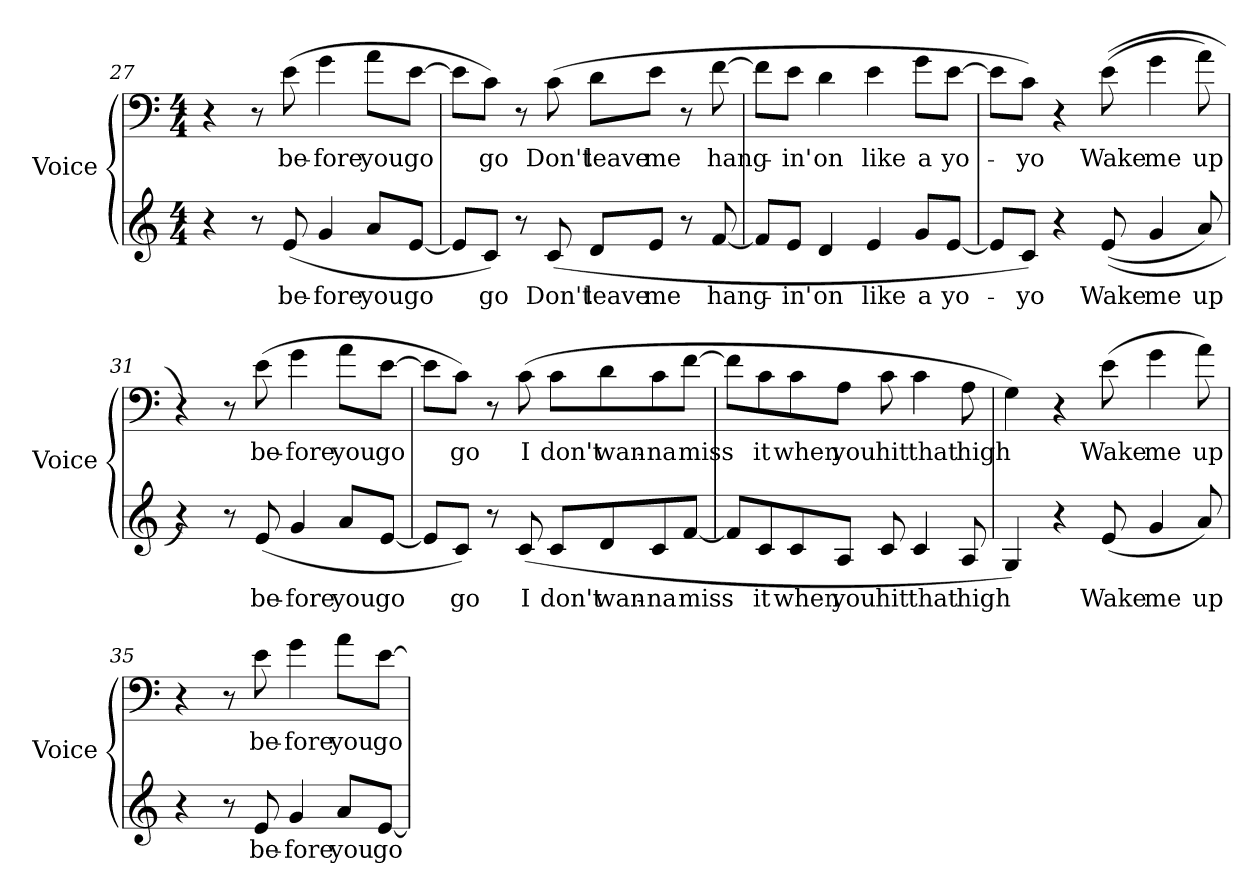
**kern	**text	**kern	**text
*part2	*part2	*part1	*part1
*staff2	*staff2	*staff1	*staff1
*I"Voice	*	*I"Voice	*
*I'Voice	*	*I'Voice	*
!!LO:LB:g=z
*clefG2	*	*clefF4	*
*k[]	*	*k[]	*
*C:	*	*C:	*
*M4/4	*	*M4/4	*
=27	=27	=27	=27
4r	.	4r	.
8r	.	8r	.
!	!LO:LY:b:color=#000000	!	!
!	!	!	!LO:LY:b:color=#000000
(8ei/	be-	(8ei\	be-
!	!LO:LY:b:color=#000000	!	!
!	!	!	!LO:LY:b:color=#000000
4gi/	-fore	4gi\	-fore
!	!LO:LY:b:color=#000000	!	!
!	!	!	!LO:LY:b:color=#000000
8ai/L	you	8ai\L	you
!	!LO:LY:b:color=#000000	!	!
!	!	!	!LO:LY:b:color=#000000
[8ei/J	go	[8ei\J	go
=28	=28	=28	=28
8ei/L]	.	8ei\L]	.
!	!LO:LY:b:color=#000000	!	!
!	!	!	!LO:LY:b:color=#000000
8ci/J)	go	8ci\J)	go
8r	.	8r	.
!	!LO:LY:b:color=#000000	!	!
!	!	!	!LO:LY:b:color=#000000
(8ci/	Don't	(8ci\	Don't
!	!LO:LY:b:color=#000000	!	!
!	!	!	!LO:LY:b:color=#000000
8di/L	leave	8di\L	leave
!	!LO:LY:b:color=#000000	!	!
!	!	!	!LO:LY:b:color=#000000
8ei/J	me	8ei\J	me
8r	.	8r	.
!	!LO:LY:b:color=#000000	!	!
!	!	!	!LO:LY:b:color=#000000
[8fi/	hang-	[8fi\	hang-
=29	=29	=29	=29
8fi/L]	.	8fi\L]	.
!	!LO:LY:b:color=#000000	!	!
!	!	!	!LO:LY:b:color=#000000
8ei/J	-in'	8ei\J	-in'
!	!LO:LY:b:color=#000000	!	!
!	!	!	!LO:LY:b:color=#000000
4di/	on	4di\	on
!	!LO:LY:b:color=#000000	!	!
!	!	!	!LO:LY:b:color=#000000
4ei/	like	4ei\	like
!	!LO:LY:b:color=#000000	!	!
!	!	!	!LO:LY:b:color=#000000
8gi/L	a	8gi\L	a
!	!LO:LY:b:color=#000000	!	!
!	!	!	!LO:LY:b:color=#000000
[8ei/J	yo-	[8ei\J	yo-
=30	=30	=30	=30
8ei/L]	.	8ei\L]	.
!	!LO:LY:b:color=#000000	!	!
!	!	!	!LO:LY:b:color=#000000
8ci/J)	-yo	8ci\J)	-yo
4r	.	4r	.
!	!LO:LY:b:color=#000000	!	!
!	!	!	!LO:LY:b:color=#000000
((8ei/	Wake	((8ei\	Wake
!	!LO:LY:b:color=#000000	!	!
!	!	!	!LO:LY:b:color=#000000
4gi/	me	4gi\	me
!	!LO:LY:b:color=#000000	!	!
!	!	!	!LO:LY:b:color=#000000
8ai/)	up	8ai\)	up
!!LO:LB:g=z
=31	=31	=31	=31
4r)	.	4r)	.
8r	.	8r	.
!	!LO:LY:b:color=#000000	!	!
!	!	!	!LO:LY:b:color=#000000
(8ei/	be-	(8ei\	be-
!	!LO:LY:b:color=#000000	!	!
!	!	!	!LO:LY:b:color=#000000
4gi/	-fore	4gi\	-fore
!	!LO:LY:b:color=#000000	!	!
!	!	!	!LO:LY:b:color=#000000
8ai/L	you	8ai\L	you
!	!LO:LY:b:color=#000000	!	!
!	!	!	!LO:LY:b:color=#000000
[8ei/J	go	[8ei\J	go
=32	=32	=32	=32
8ei/L]	.	8ei\L]	.
!	!LO:LY:b:color=#000000	!	!
!	!	!	!LO:LY:b:color=#000000
8ci/J)	go	8ci\J)	go
8r	.	8r	.
!	!LO:LY:b:color=#000000	!	!
!	!	!	!LO:LY:b:color=#000000
(8ci/	I	(8ci\	I
!	!LO:LY:b:color=#000000	!	!
!	!	!	!LO:LY:b:color=#000000
8ci/L	don't	8ci\L	don't
!	!LO:LY:b:color=#000000	!	!
!	!	!	!LO:LY:b:color=#000000
8di/	wan-	8di\	wan-
!	!LO:LY:b:color=#000000	!	!
!	!	!	!LO:LY:b:color=#000000
8ci/	-na	8ci\	-na
!	!LO:LY:b:color=#000000	!	!
!	!	!	!LO:LY:b:color=#000000
[8fi/J	miss	[8fi\J	miss
=33	=33	=33	=33
8fi/L]	.	8fi\L]	.
!	!LO:LY:b:color=#000000	!	!
!	!	!	!LO:LY:b:color=#000000
8ci/	it	8ci\	it
!	!LO:LY:b:color=#000000	!	!
!	!	!	!LO:LY:b:color=#000000
8ci/	when	8ci\	when
!	!LO:LY:b:color=#000000	!	!
!	!	!	!LO:LY:b:color=#000000
8Ai/J	you	8Ai\J	you
!	!LO:LY:b:color=#000000	!	!
!	!	!	!LO:LY:b:color=#000000
8ci/	hit	8ci\	hit
!	!LO:LY:b:color=#000000	!	!
!	!	!	!LO:LY:b:color=#000000
4ci/	that	4ci\	that
!	!LO:LY:b:color=#000000	!	!
!	!	!	!LO:LY:b:color=#000000
8Ai/	high	8Ai\	high
!!LO:LB:g=z
=34	=34	=34	=34
4Gi/)	.	4Gi\)	.
4r	.	4r	.
!	!LO:LY:b:color=#000000	!	!
!	!	!	!LO:LY:b:color=#000000
(8ei/	Wake	(8ei\	Wake
!	!LO:LY:b:color=#000000	!	!
!	!	!	!LO:LY:b:color=#000000
4gi/	me	4gi\	me
!	!LO:LY:b:color=#000000	!	!
!	!	!	!LO:LY:b:color=#000000
8ai/)	up	8ai\)	up
=35	=35	=35	=35
4r	.	4r	.
8r	.	8r	.
!	!LO:LY:b:color=#000000	!	!
!	!	!	!LO:LY:b:color=#000000
8ei/	be-	8ei\	be-
!	!LO:LY:b:color=#000000	!	!
!	!	!	!LO:LY:b:color=#000000
4gi/	-fore	4gi\	-fore
!	!LO:LY:b:color=#000000	!	!
!	!	!	!LO:LY:b:color=#000000
8ai/L	you	8ai\L	you
!	!LO:LY:b:color=#000000	!	!
!	!	!	!LO:LY:b:color=#000000
[8ei/J	go	[8ei\J	go
=	=	=	=
*-	*-	*-	*-
